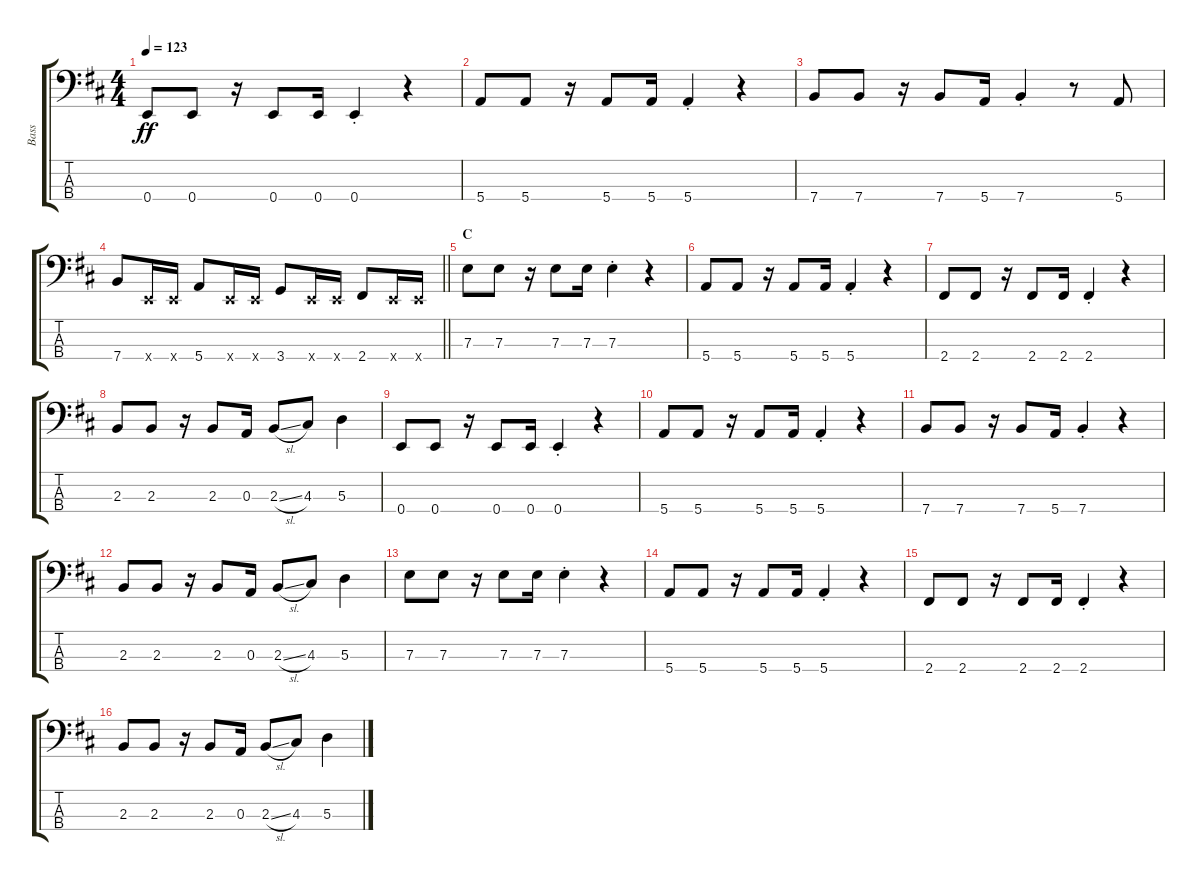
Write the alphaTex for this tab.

\track ("Bass" "Bass") {instrument electricbasspick}
\staff {score tabs}
\tuning (G2 D2 A1 E1) {hide}
\ts (4 4)
\tempo 123
\clef f4
\ks d
0.4.8{dy ff} 0.4.8 r.16 0.4.8 0.4.16 0.4{st}.4 r.4 |
5.4.8 5.4.8 r.16 5.4.8 5.4.16 5.4{st}.4 r.4 |
7.4.8 7.4.8 r.16 7.4.8 5.4.16 7.4{st}.4 r.8 5.4.8 |
\barLineRight lightlight
7.4.8 0.4{x}.16 0.4{x}.16 5.4.8 0.4{x}.16 0.4{x}.16 3.4.8 0.4{x}.16 0.4{x}.16 2.4.8 0.4{x}.16 0.4{x}.16 |
\section ("" "C")
7.3.8 7.3.8 r.16 7.3.8 7.3.16 7.3{st}.4 r.4 |
5.4.8 5.4.8 r.16 5.4.8 5.4.16 5.4{st}.4 r.4 |
2.4.8 2.4.8 r.16 2.4.8 2.4.16 2.4{st}.4 r.4 |
2.3.8 2.3.8 r.16 2.3.8 0.3.16 2.3{sl}.8 4.3.8 5.3.4 |
0.4.8 0.4.8 r.16 0.4.8 0.4.16 0.4{st}.4 r.4 |
5.4.8 5.4.8 r.16 5.4.8 5.4.16 5.4{st}.4 r.4 |
7.4.8 7.4.8 r.16 7.4.8 5.4.16 7.4{st}.4 r.4 |
2.3.8 2.3.8 r.16 2.3.8 0.3.16 2.3{sl}.8 4.3.8 5.3.4 |
7.3.8 7.3.8 r.16 7.3.8 7.3.16 7.3{st}.4 r.4 |
5.4.8 5.4.8 r.16 5.4.8 5.4.16 5.4{st}.4 r.4 |
2.4.8 2.4.8 r.16 2.4.8 2.4.16 2.4{st}.4 r.4 |
2.3.8 2.3.8 r.16 2.3.8 0.3.16 2.3{sl}.8 4.3.8 5.3.4
